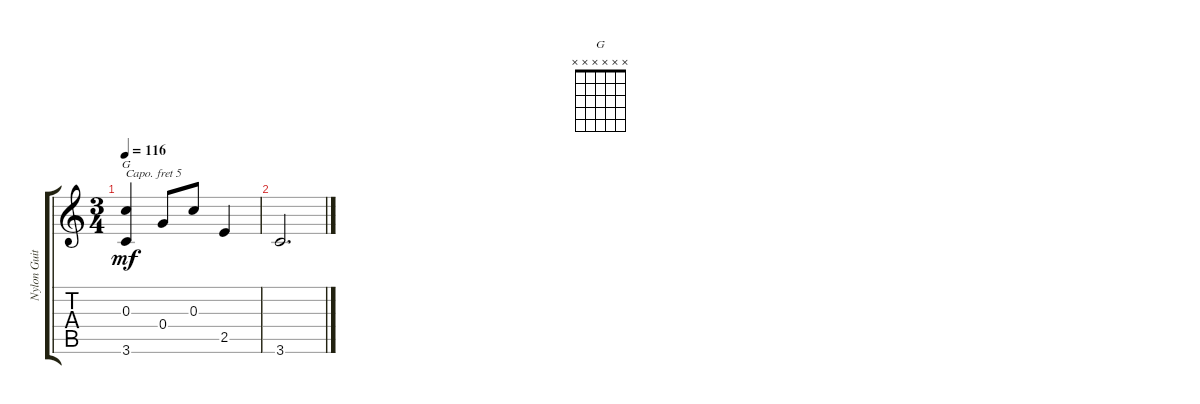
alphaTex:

\track ("Nylon Guitar" "Nylon Guit") {instrument acousticguitarnylon}
\staff {score tabs}
\capo 5
\tuning (E4 B3 G3 D3 A2 E2) {hide}
\chord ("G" x x x x x x)
\ts (3 4)
\tempo 116
\clef g2
\ks c
(0.3 3.6).4{ch "G" dy mf} 0.4.8 0.3.8 2.5.4 |
3.6.2{d}
